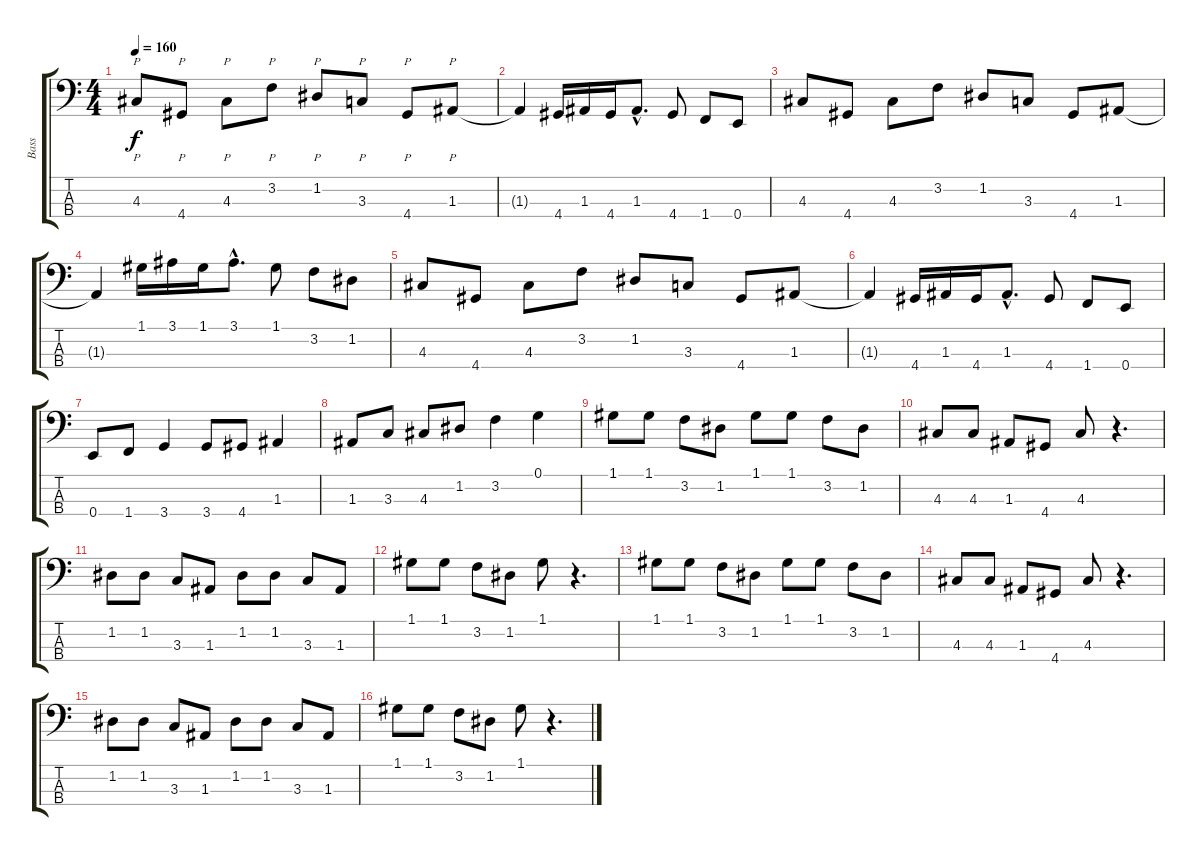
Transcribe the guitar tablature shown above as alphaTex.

\track ("Bass" "Bass") {instrument electricbassfinger}
\staff {score tabs}
\tuning (G2 D2 A1 E1) {hide}
\ts (4 4)
\tempo 160
\clef f4
\ks c
4.3.8{p dy f instrument electricbassfinger} 4.4.8{p} 4.3.8{p} 3.2.8{p} 1.2.8{p} 3.3.8{p} 4.4.8{p} 1.3.8{p} |
1.3{t}.4 4.4.16 1.3.16 4.4.16 1.3{hac}.8{d} 4.4.8 1.4.8 0.4.8 |
4.3.8 4.4.8 4.3.8 3.2.8 1.2.8 3.3.8 4.4.8 1.3.8 |
1.3{t}.4 1.1.16 3.1.16 1.1.16 3.1{hac}.8{d} 1.1.8 3.2.8 1.2.8 |
4.3.8 4.4.8 4.3.8 3.2.8 1.2.8 3.3.8 4.4.8 1.3.8 |
1.3{t}.4 4.4.16 1.3.16 4.4.16 1.3{hac}.8{d} 4.4.8 1.4.8 0.4.8 |
0.4.8 1.4.8 3.4.4 3.4.8 4.4.8 1.3.4 |
1.3.8 3.3.8 4.3.8 1.2.8 3.2.4 0.1.4 |
1.1.8 1.1.8 3.2.8 1.2.8 1.1.8 1.1.8 3.2.8 1.2.8 |
4.3.8 4.3.8 1.3.8 4.4.8 4.3.8 r.4{d} |
1.2.8 1.2.8 3.3.8 1.3.8 1.2.8 1.2.8 3.3.8 1.3.8 |
1.1.8 1.1.8 3.2.8 1.2.8 1.1.8 r.4{d} |
1.1.8 1.1.8 3.2.8 1.2.8 1.1.8 1.1.8 3.2.8 1.2.8 |
4.3.8 4.3.8 1.3.8 4.4.8 4.3.8 r.4{d} |
1.2.8 1.2.8 3.3.8 1.3.8 1.2.8 1.2.8 3.3.8 1.3.8 |
1.1.8 1.1.8 3.2.8 1.2.8 1.1.8 r.4{d}
